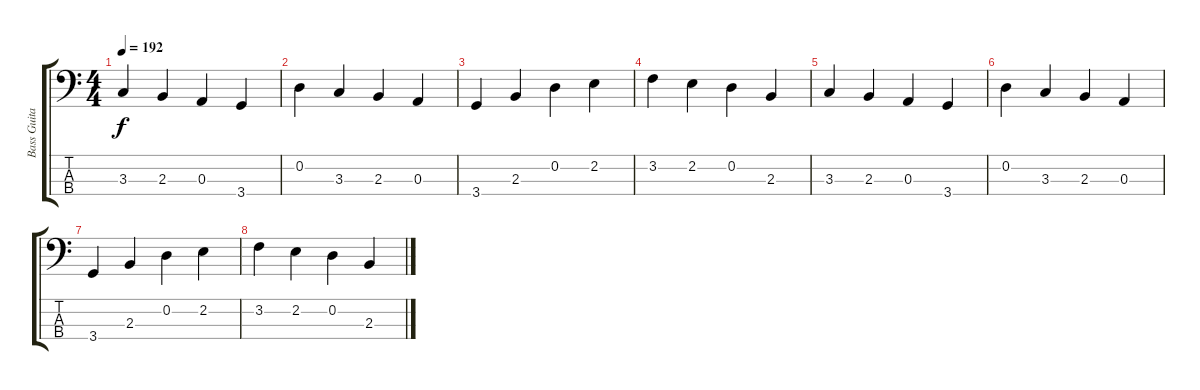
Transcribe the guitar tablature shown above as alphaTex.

\track ("Bass Guitar" "Bass Guita") {instrument electricbasspick}
\staff {score tabs}
\tuning (G2 D2 A1 E1) {hide}
\ts (4 4)
\tempo 192
\clef f4
\ks c
3.3.4{dy f} 2.3.4 0.3.4 3.4.4 |
0.2.4 3.3.4 2.3.4 0.3.4 |
3.4.4 2.3.4 0.2.4 2.2.4 |
3.2.4 2.2.4 0.2.4 2.3.4 |
3.3.4 2.3.4 0.3.4 3.4.4 |
0.2.4 3.3.4 2.3.4 0.3.4 |
3.4.4 2.3.4 0.2.4 2.2.4 |
3.2.4 2.2.4 0.2.4 2.3.4
